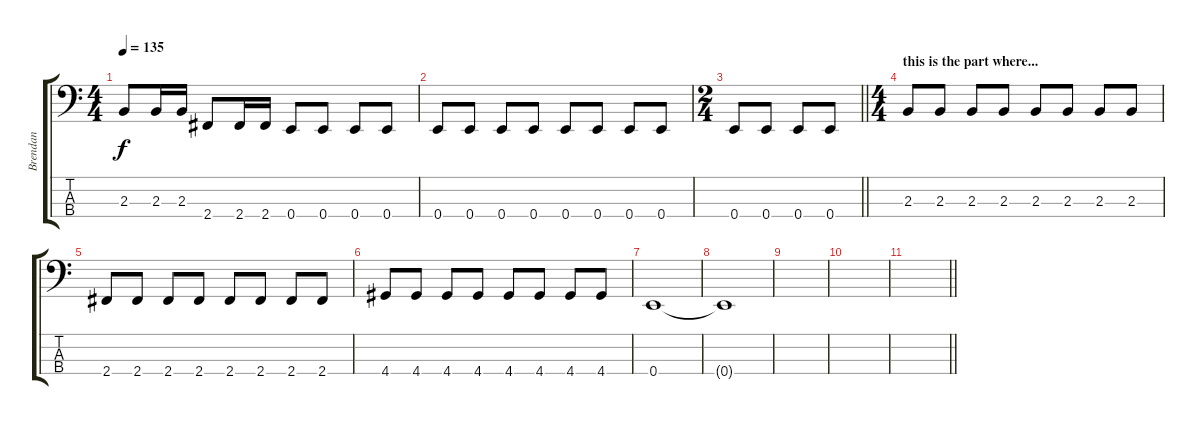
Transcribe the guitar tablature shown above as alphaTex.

\track ("Brendan" "Brendan") {instrument electricbassfinger}
\staff {score tabs}
\tuning (G2 D2 A1 E1) {hide}
\ts (4 4)
\tempo 135
\clef f4
\ks c
2.3.8{dy f} 2.3.16 2.3.16 2.4.8 2.4.16 2.4.16 0.4.8 0.4.8 0.4.8 0.4.8 |
0.4.8 0.4.8 0.4.8 0.4.8 0.4.8 0.4.8 0.4.8 0.4.8 |
\ts (2 4)
\barLineRight lightlight
0.4.8 0.4.8 0.4.8 0.4.8 |
\ts (4 4)
\section ("" "this is the part where...")
2.3.8 2.3.8 2.3.8 2.3.8 2.3.8 2.3.8 2.3.8 2.3.8 |
2.4.8 2.4.8 2.4.8 2.4.8 2.4.8 2.4.8 2.4.8 2.4.8 |
4.4.8 4.4.8 4.4.8 4.4.8 4.4.8 4.4.8 4.4.8 4.4.8 |
0.4.1 |
0.4{t}.1 |
|
|
\barLineRight lightlight
